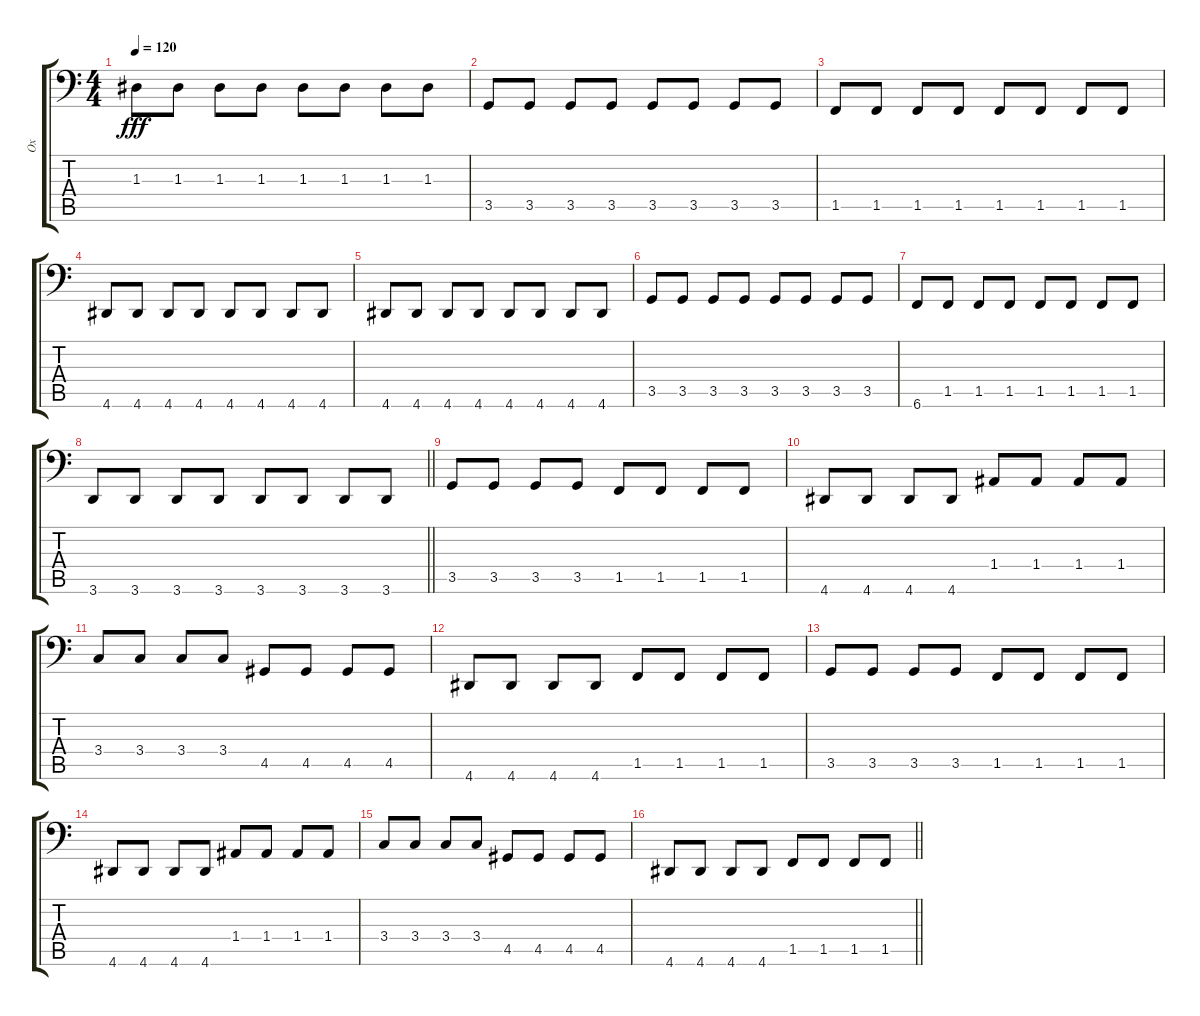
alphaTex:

\track ("Ox" "Ox") {instrument electricbassfinger}
\staff {score tabs}
\tuning (C3 G2 D2 A1 E1 B0) {hide}
\ts (4 4)
\tempo 120
\clef f4
\ks c
1.3.8{dy fff} 1.3.8 1.3.8 1.3.8 1.3.8 1.3.8 1.3.8 1.3.8 |
3.5.8 3.5.8 3.5.8 3.5.8 3.5.8 3.5.8 3.5.8 3.5.8 |
1.5.8 1.5.8 1.5.8 1.5.8 1.5.8 1.5.8 1.5.8 1.5.8 |
4.6.8 4.6.8 4.6.8 4.6.8 4.6.8 4.6.8 4.6.8 4.6.8 |
4.6.8 4.6.8 4.6.8 4.6.8 4.6.8 4.6.8 4.6.8 4.6.8 |
3.5.8 3.5.8 3.5.8 3.5.8 3.5.8 3.5.8 3.5.8 3.5.8 |
6.6.8 1.5.8 1.5.8 1.5.8 1.5.8 1.5.8 1.5.8 1.5.8 |
\barLineRight lightlight
3.6.8 3.6.8 3.6.8 3.6.8 3.6.8 3.6.8 3.6.8 3.6.8 |
3.5.8 3.5.8 3.5.8 3.5.8 1.5.8 1.5.8 1.5.8 1.5.8 |
4.6.8 4.6.8 4.6.8 4.6.8 1.4.8 1.4.8 1.4.8 1.4.8 |
3.4.8 3.4.8 3.4.8 3.4.8 4.5.8 4.5.8 4.5.8 4.5.8 |
4.6.8 4.6.8 4.6.8 4.6.8 1.5.8 1.5.8 1.5.8 1.5.8 |
3.5.8 3.5.8 3.5.8 3.5.8 1.5.8 1.5.8 1.5.8 1.5.8 |
4.6.8 4.6.8 4.6.8 4.6.8 1.4.8 1.4.8 1.4.8 1.4.8 |
3.4.8 3.4.8 3.4.8 3.4.8 4.5.8 4.5.8 4.5.8 4.5.8 |
\barLineRight lightlight
4.6.8 4.6.8 4.6.8 4.6.8 1.5.8 1.5.8 1.5.8 1.5.8
